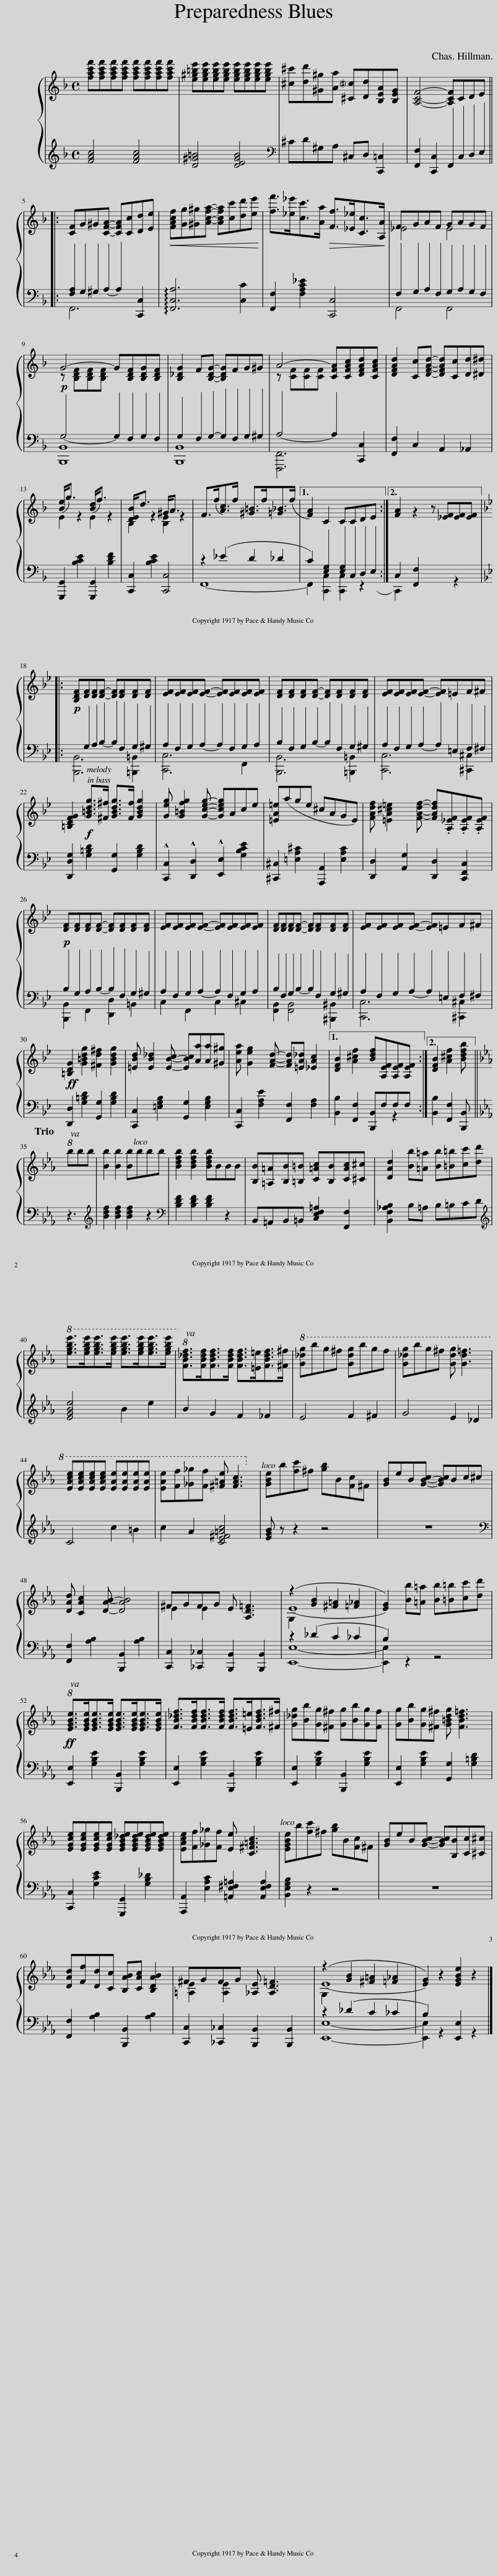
X:1
%%score { ( 1 4 5 ) | ( 2 3 ) }
L:1/8
Q:1/4=145
M:4/4
I:linebreak $
K:F
V:1 treble
V:4 treble
V:5 treble
V:2 treble
V:3 treble
V:1
 [fac'f'][fac'f'][fac'f'][fac'f'] [fac'f'][fac'f'][fac'f'][fac'f'] | [e^g=be'][egbe'][egbe'][egbe'] [egbe'][egbe'][egbe'][egbe'] | [^c^c'][dd'][^G^g][Aa] [^C!courtesy!^c][Dd][B,EA][B,EG] | [A,CF]4- [A,CF]CDE |:$ [CF]G^G[CFA]- [CFA][Cc][Dd][Ee] | %5
!<(! [FAcf][Gg][^G^g][Acfa]- [Acfa][cc'][dd'][ee']!<)! | [ff']>[_e_e'][cc']>[Aa]!>(! [Ff]>[_E_e][Cc]>[A,A]!>)! | FGAF GAGF |$!p! G4- G[B,DF][B,DG][B,DF] | [B,_DG]2 F[B,DG]- [B,DG]FG^G | %10
 A4- [CFA][CFAc][DFAd][CFAc] | [DFAd]2 [Cc][DFAd]- [DFAd][Cc][Dd][^D^d] |$ ([Be]<g) z2 ([Bd]<f) z2 | [DEB]<d z2 ^G<A z2 | F>(f[Ac]>)f [^G=B]>f[=G_B]>(f |1 %15
 [FA]2) C2 CCDE :|2 [FA]2 z2 z [_EF][EF][EF] |:$[K:Bb]!p! [B,DF][DF][DF][DF]- [DF][DF][DF][DF] | [EF][EF][EF][EF]- [EF][EF][EF][EF] | [DF][DF][DF][DF]- [DF][DF][DF][DF] | %20
 [EF][EF][EF][EF]- [EF]=EF^F |$ [=B,DFG]2!f! [G=Bdg]>[^F^f] [GBdg]>[Ff] [GBdg]2 | [Geg] [G=Bfg]2 [Gceg]- [Gceg]Ace | [=EA=e](age ^cAGE) | [FAdf] [=EA^c=e]2 [FAdf]- [FAdf].[A,_EF].[A,EF].[A,EF] |$ %25
!p! [DF][DF][DF][DF]- [DF][DF][DF][DF] | [EF][EF][EF][EF]- [EF][EF][EF][EF] | [DF][DF][DF][DF]- [DF][DF][DF][DF] | [EF][EF][EF][EF]- [EF]=EF^F |$!ff! [=B,DG]2 [G=Bdg]2 [^Fd^f]2 [GBdg]2 | %30
 [=EBd] [EB_d]2 [EBc]- [EBc][Aa][Aa][^G^g] | [Aea] [Geg]2 [FAd]- [FAd][=EA_d] [_EAc]2 |1 [DFB]2 [A^cf]2 [Bdf][A,EF][A,EF][A,EF] :|2 [DFB]2 [A^cf]2 [Bdfb] ||$[K:Eb]!8va(! b'b'b' | %35
 [bb']2 [bb']2 [bb']!8va)!bbb | [Bdfb]2 [Bdfb]2 [Bdfb]BBB | [B,B][=A,=A][B,B][=B,=B] [C=Ac][B,B][CAc][^C^c] | [DAd]2 [Bb][=A=a] [Bb][=B=b][cc'][dd'] |$!8va(! [e'g'b'e'']>[e'g'b'e''][e'g'b'e'']>[e'g'b'e''] [e'g'b'e'']>[e'g'b'e''][e'g'b'e'']>[e'g'b'e'']!8va)! | %40
!8va(! [fb_d'f']>[fbd'f'][fbd'f']>[fbd'f'] [fbd'f']>[=e=e'][fbd'f']>[^f^f']!8va)! |!8va(! [g_d'g']b'g'^f' [gd'g']b'g'f' | [g_d'g']b'g'^f' [gd'g'] [gd'=f']3 |$ [eac'e'][eac'e'][eac'e'][eac'e'] [eae'][eae'][eae'][eae'] | [eae'][ff'][_g_g'][ff'] [^f=ae'] [fac']3!8va)! | %45
 [GBe]b[fc']^f [gb]B[Fc]^F | [GB]eB[GBc]- [GBc]Bc^c |$ [DAd] [CAc]2 [DAB]- [DAB]4 | ^FGFG E [A,D=F]3 | z2 [GB]2 [^F=A]2 [=F_A]2 | %50
 [EG]2 [Bb][=A=a] [Bb][=B=b][cc'][dd'] |$!ff!!8va(! [egbe']>[egbe'][egbe']>[egbe'] [egbe']>[egbe'][egbe']>[egbe']!8va)! | [FB_df]>[FBdf][FBdf]>[FBdf] [FBdf]>[=E=e][FBdf]>[^F^f] | [G_dg][Bb][Gg][^F^f] [Gg][Bb][Gg][Ff] | [Gg][Bb][Gg][^F^f] [G=Bdg] [=FBd=f]3 |$ %55
 [EGce][EGce][EGce][EGce] [EGB_de][EGBde][EGBde][EGBde] | [EAce][Ff][_G_g][Ff] [Ee] [C^F=Ac]3 | [EGBe]b[fc']^f [gb]B[Fc]^F | [GB]eB[GBc]- [GBc][B,B][Cc][^C^c] |$ [DAd][Ff][Dd][Cc] [B,AB][CAc] [B,DAB]2 | %60
 ^FGFG [_A,E] [A,D=F]3 | z2 [GB]2 [^F=A]2 [=F_A]2 | [EG]2 z2 [EGBe]2 z2 |] %63
V:2
 [FAc]4 [FAc]4 | [D^G=B]4 [DEGB]4 |[K:bass] ^CD^G,A, ^C,D, [C,,=C,]2 | [F,,F,]2 [C,,C,]2 F,,C,D,E, |:$ F,,6 [C,,C,]2 | %5
 !arpeggio![F,,C,A,]6 [C,C]2 | [F,,F,]2 [F,A,C_E]2 [C,,C,]4 | F,G,A,F, G,A,G,F, |$ G,4- G,F,G,F, | G,2 F,G,- G,F,G,^G, | %10
 [F,,,F,,]6 [C,,C,]2 | [F,,F,]2 C,2 A,,2 _A,,2 |$ [G,,,G,,]2 [B,CE]2 [G,,,G,,]2 [B,DF]2 | [C,,C,]2 [B,CE]2 [C,,C,]4 | z2 (_E2 D2 _D2 |1 %15
 C2) [E,G,]2 [E,G,]C,D,E, :|2 C,2 [F,,F,]2 x2 z2 |:$[K:Bb] x G,A,B,- B,F,G,^G, | A,F,G,A,- A,F,G,A, | B,F,G,B,- B,F,G,^G, | %20
 A,F,G,A,- A,=E,F,^F, |$ [D,,D,G,]2 [G,=B,D]2 [G,,G,]2 [G,B,D]2 | !^![C,,C,]2 !^![D,,D,]2 !^![E,,E,]2 [G,B,CE]2 | [^C,,^C,]2 [=E,A,^C]2 [A,,,A,,]2 [E,A,C]2 | [D,,D,]2 [A,,G,]2 [D,,D,]2 [C,,F,,C,]2 |$ %25
 B,G,A,B,- B,F,G,^G, | A,F,G,A,- A,F,G,A, | B,F,G,B,- B,F,G,^G, | A,F,G,A,- A,=E,F,^F, |$ [D,,D,]2 [G,=B,D]2 [G,,G,]2 [G,B,D]2 | %30
 [C,,C,]2 [=E,G,B,]2 [G,,G,]2 [E,G,B,]2 | [C,,C,]2 [F,A,E]2 [F,,F,]2 [F,A,]2 |1 [B,,B,]2 [F,,F,]2 [B,,,B,,]F,F,F, :|2 [B,,B,]2 [F,,F,]2 [B,,,B,,] ||$[K:Eb] z3 | %35
[K:treble] [Bdf]2 [Bdf]2 [Bdf]2 z2 |[K:bass] [B,DF]2 [B,DF]2 [B,DF]2 z2 | B,,=A,,B,,=B,, [C,E,F,=A,]2 [F,,F,]2 | [B,,F,_A,B,]2 B,=A, B,=B,CD |$[K:treble] [EGBe]4 B2 e2 | %40
 B2 G2 F2 _F2 | E4 F2 ^F2 | G4 E2 _D2 |$ C4 c2 =B2 | c2 A2 [CE^F=Ac]4 | %45
 [EGB] z z2 z4 | z8 |$[K:bass] [F,,F,]2 [A,B,]2 [B,,,B,,]2 [A,B,]2 | [C,,C,]2 [_C,,_C,]2 [B,,,B,,]2 [B,,,B,,]2 | z2 (_D2 C2 _C2 | %50
 B,2) z2 z4 |$ [E,,E,]2 [G,B,E]2 [B,,,B,,]2 [G,B,E]2 | [E,,E,]2 [G,B,E]2 [B,,,B,,]2 [G,B,E]2 | [E,,E,]2 [G,B,E]2 [B,,,B,,]2 [G,B,E]2 | [E,,E,]2 [G,B,E]2 [G,,G,]2 [G,=B,D]2 |$ %55
 [C,,C,]2 [G,CE]2 [G,,,G,,]2 [G,B,_D]2 | [A,,,A,,]2 [E,A,C]2 [=A,,E,^F,=A,]2 [A,,E,F,A,]2 | [B,,E,G,B,]2 z2 z4 | z8 |$ [F,,F,]2 [A,B,]2 [B,,,B,,]2 [A,B,]2 | %60
 [C,,C,]2 [_C,,_C,]2 [B,,,B,,]2 [B,,,B,,]2 | z2 (_D2 C2 _C2 | B,2) z2 [E,,E,]2 z2 |] %63
V:3
 x8 | x8 |[K:bass] x8 | x8 |:$ [F,A,]G,^G,A,- A, x3 | %5
 x8 | x8 | F,,4 F,,4 |$ [B,,,B,,]8 | [B,,,B,,]8 | %10
 A,4- A,2 x2 | x8 |$ x8 | x8 | F,,8- |1 %15
 F,,2 [C,,C,]2 ([C,,C,]2 z2 :|2 C,,2) x6 |:$[K:Bb] [B,,,B,,]6 [=B,,,=B,,]2 | [C,,C,]6 F,,2 | [B,,,B,,]6 [=B,,,=B,,]2 | %20
 [C,,C,]6 [^C,,^C,]2 |$ x8 | x8 | x8 | x8 |$ %25
 [B,,,B,,]2 F,,2 [D,,D,]2 =B,,2 | C,2 F,,2 C,2 ^C,2 | [F,,B,,]2 [F,,B,,]4 [^B,,,^B,,]2 | [C,,C,]6 [^C,,^C,]2 |$ x8 | %30
 x8 | x8 |1 x6 z2 :|2 x5 ||$[K:Eb] x3 | %35
[K:treble] x8 |[K:bass] x8 | x8 | x8 |$[K:treble] x8 | %40
 x8 | x8 | x8 |$ x8 | x8 | %45
 x8 | x8 |$[K:bass] x8 | x8 | [E,,E,]8- | %50
 [E,,E,]2 x6 |$ x8 | x8 | x8 | x8 |$ %55
 x8 | x8 | x8 | x8 |$ x8 | %60
 x8 | [E,,E,]8- | [E,,E,]2 x6 |] %63
V:4
 x8 | x8 | x8 | x8 |:$ x8 | %5
 x8 | x8 | _E4 E4 |$ z [B,DF][B,DF][B,DF] x4 | x8 | %10
 z [CF][CF][CF] x4 | x8 |$ E2 x2 E2 x2 | B,2 x2 [B,E]2 x2 | x8 |1 %15
 x8 :|2 x8 |:$[K:Bb] x8 | x8 | x8 | %20
 x8 |$ x8 | x8 | x8 | x8 |$ %25
 x8 | x8 | x8 | x8 |$ x8 | %30
 x8 | x8 |1 x8 :|2 x5 ||$[K:Eb]!8va(! x3 | %35
 x5!8va)! x3 | x8 | x8 | x8 |$!8va(! x8!8va)! | %40
!8va(! x8!8va)! |!8va(! x8 | x8 |$ x8 | x8!8va)! | %45
 x8 | x8 |$ x8 | E2 E2 x4 | E8 | %50
 x8 |$!8va(! x8!8va)! | x8 | x8 | x8 |$ %55
 x8 | x8 | x8 | x8 |$ x8 | %60
 [=A,E]2 [A,E]2 x4 | E8 | x8 |] %63
V:5
 x8 | x8 | x8 | x8 |:$ x8 | %5
 x8 | x8 | x8 |$ x8 | x8 | %10
 x8 | x8 |$ x8 | x8 | x8 |1 %15
 x8 :|2 x8 |:$[K:Bb] x8 | x8 | x8 | %20
 x8 |$ x8 | x8 | x8 | x8 |$ %25
 x8 | x8 | x8 | x8 |$ x8 | %30
 x8 | x8 |1 x8 :|2 x5 ||$[K:Eb]!8va(! x3 | %35
 x5!8va)! x3 | x8 | x8 | x8 |$!8va(! x8!8va)! | %40
!8va(! x8!8va)! |!8va(! x8 | x8 |$ x8 | x8!8va)! | %45
 x8 | x8 |$ x8 | x8 | G,2 x6 | %50
 x8 |$!8va(! x8!8va)! | x8 | x8 | x8 |$ %55
 x8 | x8 | x8 | x8 |$ x8 | %60
 x8 | G,2 x6 | x8 |] %63
